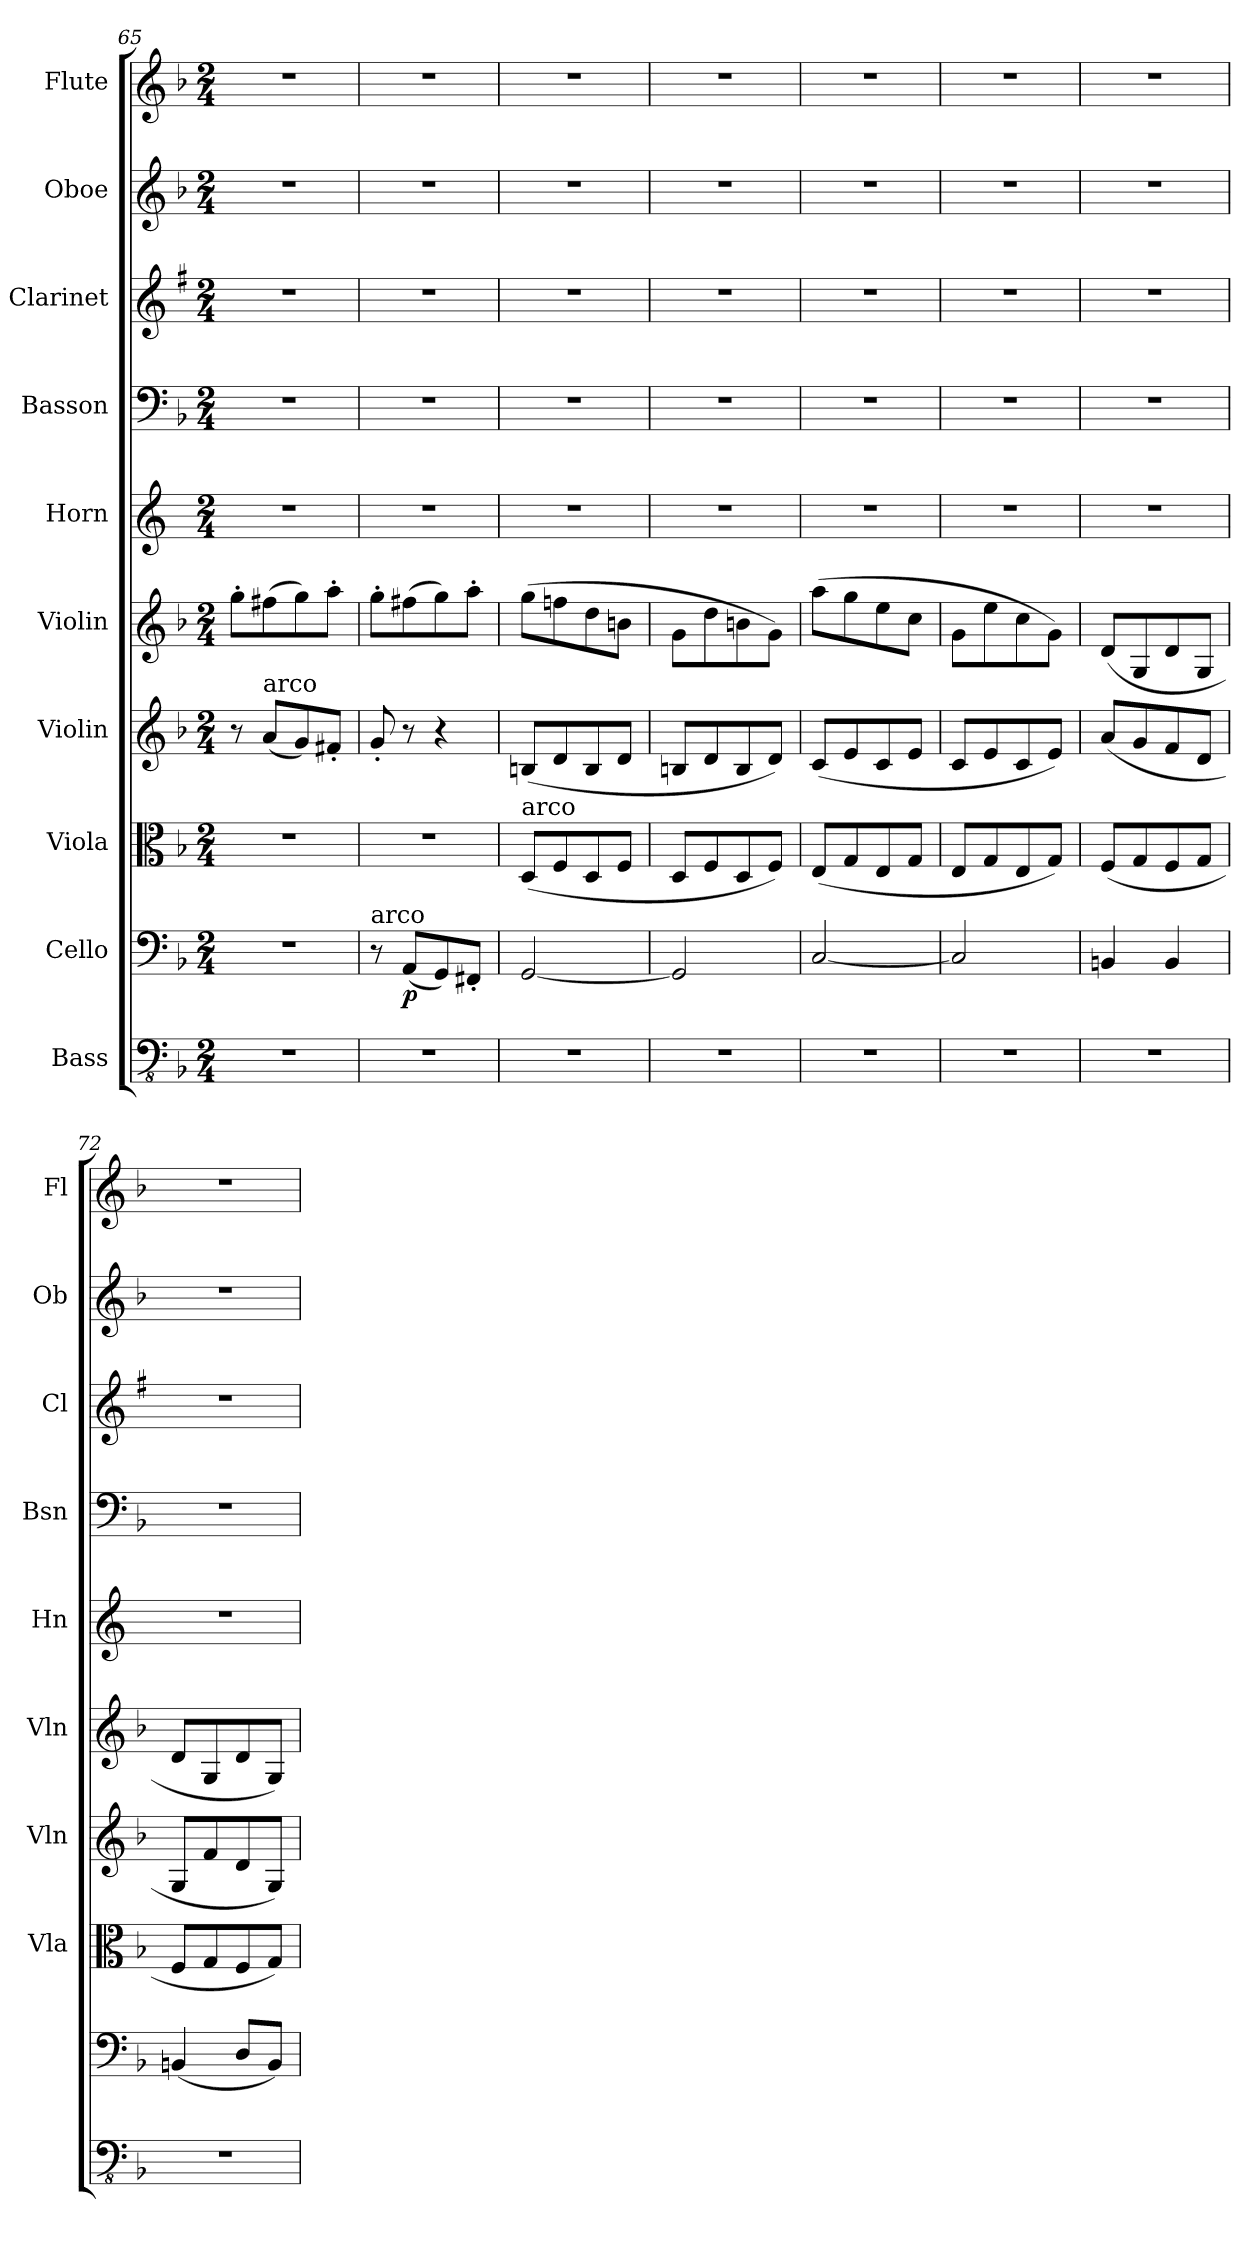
**kern	**kern	**dynam	**kern	**kern	**kern	**kern	**kern	**kern	**kern	**kern
*part10	*part9	*part9	*part8	*part7	*part6	*part5	*part4	*part3	*part2	*part1
*staff10	*staff9	*staff9	*staff8	*staff7	*staff6	*staff5	*staff4	*staff3	*staff2	*staff1
*I"Bass	*I"Cello	*	*I"Viola	*I"Violin	*I"Violin	*I"Horn	*I"Basson	*I"Clarinet	*I"Oboe	*I"Flute
*	*	*	*I'Vla	*I'Vln	*I'Vln	*I'Hn	*I'Bsn	*I'Cl	*I'Ob	*I'Fl
*clefFv4	*clefF4	*	*clefC3	*clefG2	*clefG2	*clefG2	*clefF4	*clefG2	*clefG2	*clefG2
*ITrd7c12	*	*	*	*	*	*ITrd4c7	*	*ITrd1c2	*	*
*k[b-]	*k[b-]	*	*k[b-]	*k[b-]	*k[b-]	*k[b-]	*k[b-]	*k[b-]	*k[b-]	*k[b-]
*M2/4	*M2/4	*	*M2/4	*M2/4	*M2/4	*M2/4	*M2/4	*M2/4	*M2/4	*M2/4
=65	=65	=65	=65	=65	=65	=65	=65	=65	=65	=65
2r	2r	.	2r	8r	8gg'\L	2r	2r	2r	2r	2r
!	!	!	!	!LO:TX:a:t=arco	!	!	!	!	!	!
.	.	.	.	(<8a/L	(>8ff#X\	.	.	.	.	.
.	.	.	.	8g/)	8gg\)	.	.	.	.	.
.	.	.	.	8f#X'/J	8aa'\J	.	.	.	.	.
=66	=66	=66	=66	=66	=66	=66	=66	=66	=66	=66
!	!LO:TX:a:t=arco	!	!	!	!	!	!	!	!	!
2r	8r	.	2r	8g'/	8gg'\L	2r	2r	2r	2r	2r
!	!	!LO:DY:b	!	!	!	!	!	!	!	!
.	(<8AA/L	p	.	8r	(>8ff#X\	.	.	.	.	.
.	8GG/)	.	.	4r	8gg\)	.	.	.	.	.
.	8FF#X'/J	.	.	.	8aa'\J	.	.	.	.	.
=67	=67	=67	=67	=67	=67	=67	=67	=67	=67	=67
!	!	!	!LO:TX:a:t=arco	!	!	!	!	!	!	!
2r	[2GG/	.	(<8D/L	(<8Bn/L	(>8gg\L	2r	2r	2r	2r	2r
.	.	.	8F/	8d/	8ffn\	.	.	.	.	.
.	.	.	8D/	8B/	8dd\	.	.	.	.	.
.	.	.	8F/J	8d/J	8bn\J	.	.	.	.	.
!!LO:PB:g=z
=68	=68	=68	=68	=68	=68	=68	=68	=68	=68	=68
2r	2GG/]	.	8D/L	8Bn/L	8g\L	2r	2r	2r	2r	2r
.	.	.	8F/	8d/	8dd\	.	.	.	.	.
.	.	.	8D/	8B/	8bn\	.	.	.	.	.
.	.	.	8F/J)	8d/J)	8g\J)	.	.	.	.	.
=69	=69	=69	=69	=69	=69	=69	=69	=69	=69	=69
2r	[2C/	.	(<8E/L	(<8c/L	(>8aa\L	2r	2r	2r	2r	2r
.	.	.	8G/	8e/	8gg\	.	.	.	.	.
.	.	.	8E/	8c/	8ee\	.	.	.	.	.
.	.	.	8G/J	8e/J	8cc\J	.	.	.	.	.
=70	=70	=70	=70	=70	=70	=70	=70	=70	=70	=70
2r	2C/]	.	8E/L	8c/L	8g\L	2r	2r	2r	2r	2r
.	.	.	8G/	8e/	8ee\	.	.	.	.	.
.	.	.	8E/	8c/	8cc\	.	.	.	.	.
.	.	.	8G/J)	8e/J)	8g\J)	.	.	.	.	.
=71	=71	=71	=71	=71	=71	=71	=71	=71	=71	=71
2r	4BBn/	.	(<8F/L	(<8a/L	(<8d/L	2r	2r	2r	2r	2r
.	.	.	8G/	8g/	8G/	.	.	.	.	.
.	4BB/	.	8F/	8f/	8d/	.	.	.	.	.
.	.	.	8G/J	8d/J	8G/J	.	.	.	.	.
=72	=72	=72	=72	=72	=72	=72	=72	=72	=72	=72
2r	(<4BBn/	.	8F/L	8G/L	8d/L	2r	2r	2r	2r	2r
.	.	.	8G/	8f/	8G/	.	.	.	.	.
.	8D/L	.	8F/	8d/	8d/	.	.	.	.	.
.	8BB/J)	.	8G/J)	8G/J)	8G/J)	.	.	.	.	.
=	=	=	=	=	=	=	=	=	=	=
*-	*-	*-	*-	*-	*-	*-	*-	*-	*-	*-
